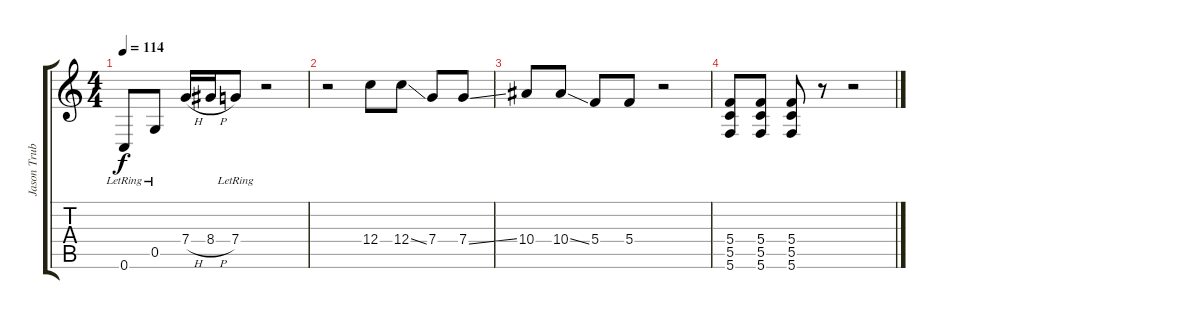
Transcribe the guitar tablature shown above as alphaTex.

\track ("Jason Trubi - Clean Guitar " "Jason Trub") {instrument electricguitarclean}
\staff {score tabs}
\tuning (D4 A3 F3 C3 G2 C2) {hide}
\ts (4 4)
\tempo 114
\clef g2
\ks c
0.6{lr}.8{dy f} 0.5{lr}.8 7.4{h}.16 8.4{h}.16 7.4{lr}.8 r.2 |
r.2 12.4.8 12.4{ss}.8 7.4.8 7.4{ss}.8 |
10.4.8 10.4{ss}.8 5.4.8 5.4.8 r.2 |
(5.4 5.5 5.6).8 (5.4 5.5 5.6).8 (5.4 5.5 5.6).8 r.8 r.2
